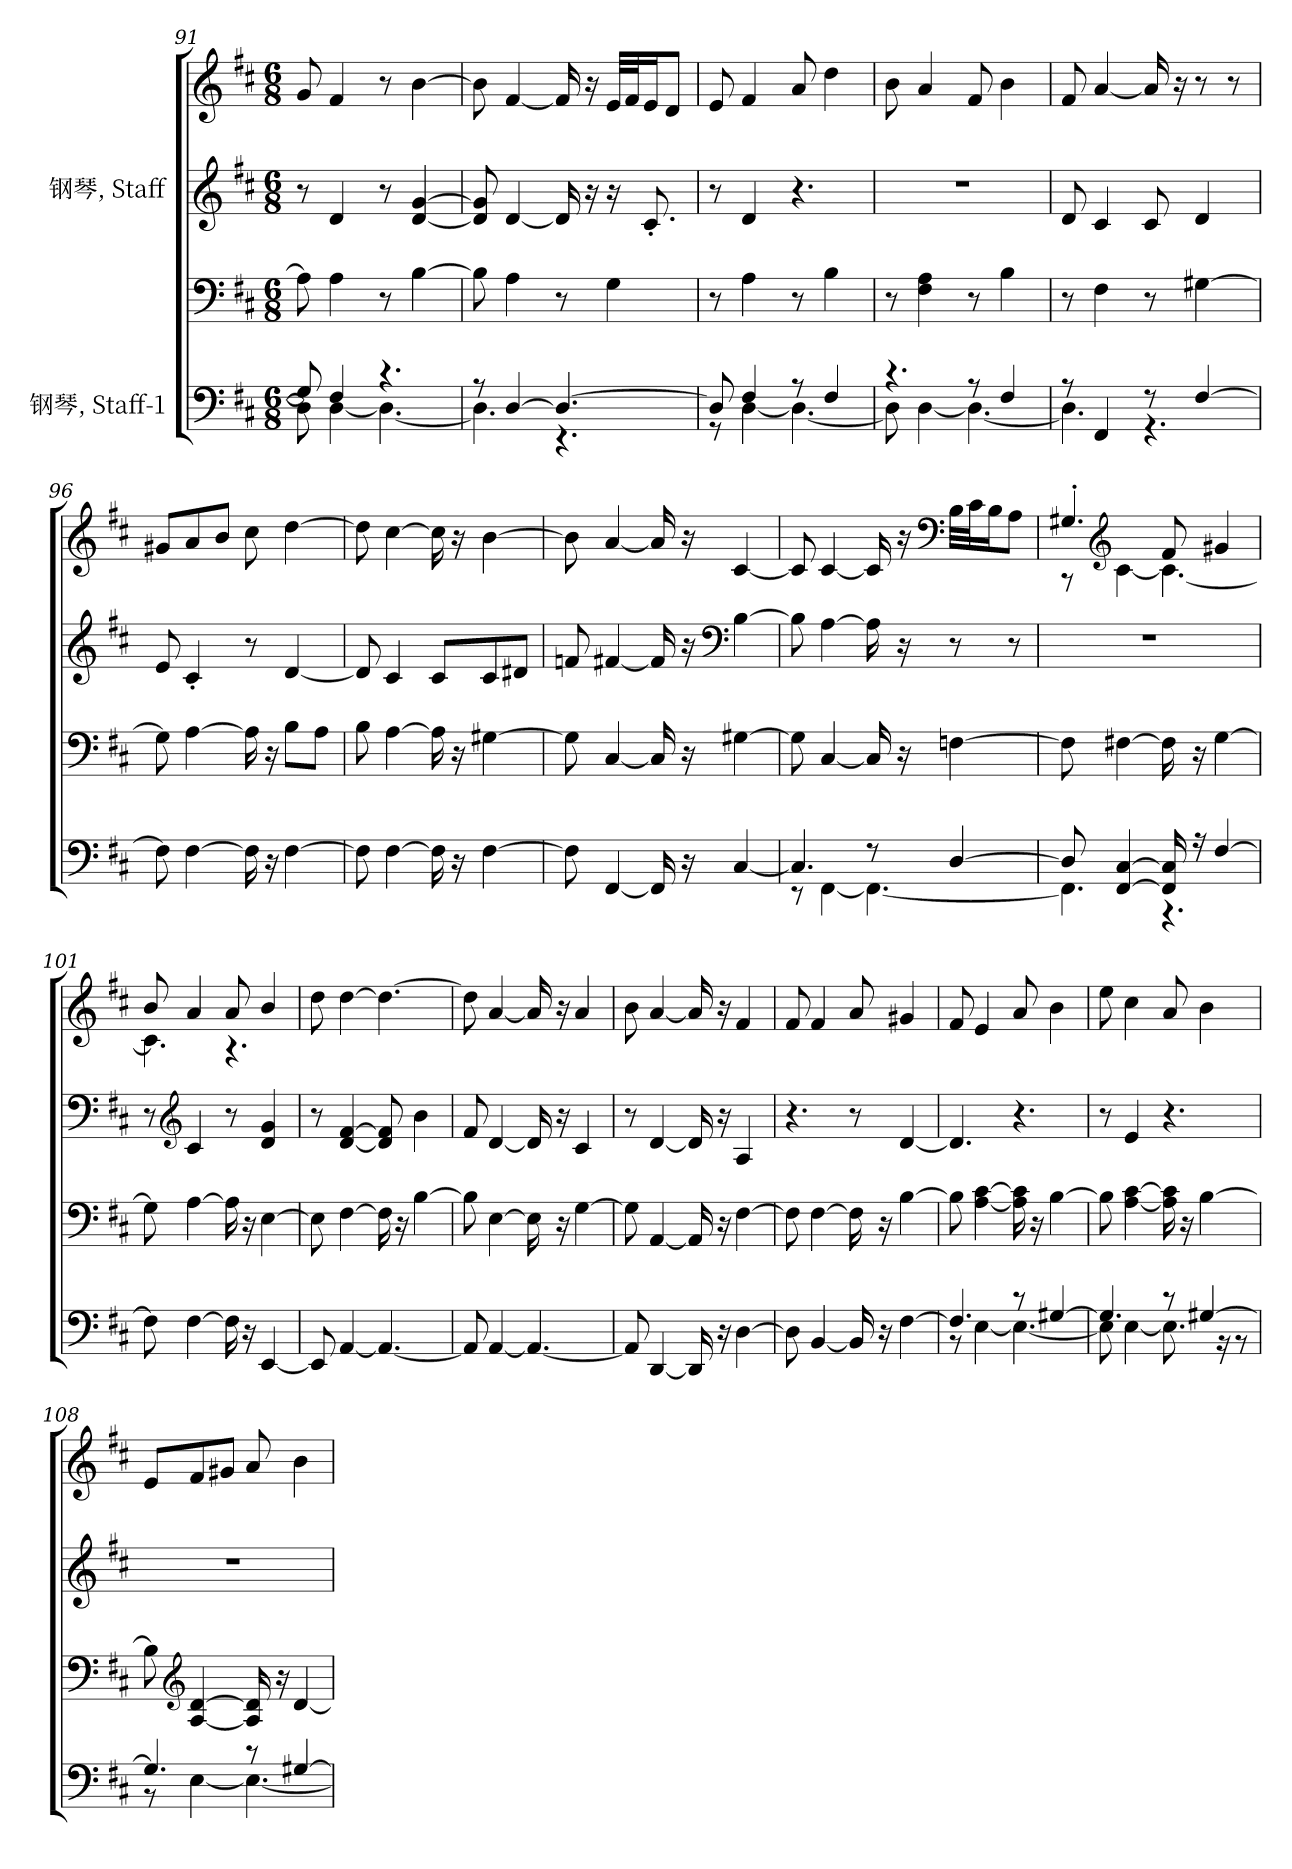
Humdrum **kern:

**kern	**kern	**kern	**kern
*part2	*part2	*part1	*part1
*staff4	*staff3	*staff2	*staff1
*I"钢琴, Staff-1	*	*I"钢琴, Staff	*
*clefF4	*clefF4	*clefG2	*clefG2
*k[f#c#]	*k[f#c#]	*k[f#c#]	*k[f#c#]
*M6/8	*M6/8	*M6/8	*M6/8
=91	=91	=91	=91
*^	*	*	*
8G/]	8D\]	8A\]	8r	8g/
4F#/	[4D\	4A\	4d/	4f#/
4.r	4.D\_	8r	8r	8r
.	.	[4B\	[4d/ [4g/	[4b\
!!LO:LB:g=z
=92	=92	=92	=92	=92
8r	4.D\]	8B\]	8d/] 8g/]	8b\]
[4D/	.	4A\	[4d/	[4f#/
4.D/_	4.r	8r	16d/]	16f#/]
.	.	.	16r	16r
.	.	4G\	16r	32e/LLL
.	.	.	.	32f#/J
.	.	.	8.c#'/	16e/J
.	.	.	.	8d/J
=93	=93	=93	=93	=93
8D/]	8r	8r	8r	8e/
4F#/	[4D\	4A\	4d/	4f#/
8r	4.D\_	8r	4.r	8a/
4F#/	.	4B\	.	4dd\
=94	=94	=94	=94	=94
4.r	8D\]	8r	2.r	8b\
.	[4D\	4F#\ 4A\	.	4a/
8r	4.D\_	8r	.	8f#/
4F#/	.	4B\	.	4b\
=95	=95	=95	=95	=95
8r	4.D\]	8r	8d/	8f#/
4FF#/	.	4F#\	4c#/	[4a/
8r	4.r	8r	8c#/	16a/]
.	.	.	.	16r
[4F#/	.	[4G#X\	4d/	8r
.	.	.	.	8r
*v	*v	*	*	*
=96	=96	=96	=96
8F#\]	8G#\]	8e/	8g#X/L
[4F#\	[4A\	4c#'/	8a/
.	.	.	8b/J
16F#\]	16A\]	8r	8cc#\
16r	16r	.	.
[4F#\	8B\L	[4d/	[4dd\
.	8A\J	.	.
!!LO:LB:g=z
=97	=97	=97	=97
8F#\]	8B\	8d/]	8dd\]
[4F#\	[4A\	4c#/	[4cc#\
16F#\]	16A\]	8c#/L	16cc#\]
16r	16r	.	16r
[4F#\	[4G#X\	8c#/	[4b\
.	.	8d#X/J	.
=98	=98	=98	=98
8F#\]	8G#\]	8fn/	8b\]
[4FF#/	[4C#/	[4f#X/	[4a/
16FF#/]	16C#/]	16f#/]	16a/]
16r	16r	16r	16r
*	*	*clefF4	*
[4C#/	[4G#X\	[4B\	[4c#/
=99	=99	=99	=99
*^	*	*	*
4.C#/]	8r	8G#\]	8B\]	8c#/]
.	[4FF#\	[4C#/	[4A\	[4c#/
8r	4.FF#\_	16C#/]	16A\]	16c#/]
.	.	16r	16r	16r
*	*	*	*	*clefF4
[4D/	.	[4Fn\	8r	32B\LLL
.	.	.	.	32c#\J
.	.	.	.	16B\J
.	.	.	8r	8A\J
=100	=100	=100	=100	=100
*	*	*	*	*^
8D/]	4.FF#\]	8F\]	2.r	4.G#X'/	8r
*	*	*	*	*clefG2	*
[4FF#/ [4C#/	.	[4F#X\	.	.	[4c#\
16FF#/] 16C#/]	4.r	16F#\]	.	8f#/	4.c#\_
16r	.	16r	.	.	.
[4F#/	.	[4G\	.	4g#X/	.
*v	*v	*	*	*	*
!!LO:PB:g=z	!!
=101	=101	=101	=101	=101
8F#\]	8G\]	8r	8b/	4.c#\]
*	*	*clefG2	*	*
[4F#\	[4A\	4c#/	4a/	.
16F#\]	16A\]	8r	8a/	4.r
16r	16r	.	.	.
[4EE/	[4E\	4d/ 4g/	4b/	.
*	*	*	*v	*v
=102	=102	=102	=102
8EE/]	8E\]	8r	8dd\
[4AA/	[4F#\	[4d/ [4f#/	[4dd\
4.AA/_	16F#\]	8d/] 8f#/]	4.dd\_
.	16r	.	.
.	[4B\	4b\	.
=103	=103	=103	=103
8AA/]	8B\]	8f#/	8dd\]
[4AA/	[4E\	[4d/	[4a/
4.AA/_	16E\]	16d/]	16a/]
.	16r	16r	16r
.	[4G\	4c#/	4a/
=104	=104	=104	=104
8AA/]	8G\]	8r	8b\
[4DD/	[4AA/	[4d/	[4a/
16DD/]	16AA/]	16d/]	16a/]
16r	16r	16r	16r
[4D\	[4F#\	4A/	4f#/
=105	=105	=105	=105
8D\]	8F#\]	4.r	8f#/
[4BB/	[4F#\	.	4f#/
16BB/]	16F#\]	8r	8a/
16r	16r	.	.
[4F#\	[4B\	[4d/	4g#X/
!!LO:LB:g=z
=106	=106	=106	=106
*^	*	*	*
4.F#/]	8r	8B\]	4.d/]	8f#/
.	[4E\	[4A\ [4c#\	.	4e/
8r	4.E\_	16A\] 16c#\]	4.r	8a/
.	.	16r	.	.
[4G#X/	.	[4B\	.	4b\
=107	=107	=107	=107	=107
4.G#/]	8E\]	8B\]	8r	8ee\
.	[4E\	[4A\ [4c#\	4e/	4cc#\
8r	8.E\]	16A\] 16c#\]	4.r	8a/
.	.	16r	.	.
[4G#X/	.	[4B\	.	4b\
.	16r	.	.	.
.	8r	.	.	.
=108	=108	=108	=108	=108
4.G#/]	8r	8B\]	2.r	8e/L
*	*	*clefG2	*	*
.	[4E\	[4A/ [4d/	.	8f#/
.	.	.	.	8g#X/J
8r	4.E\_	16A/] 16d/]	.	8a/
.	.	16r	.	.
[4G#X/	.	[4d/	.	4b\
*v	*v	*	*	*
=	=	=	=
*-	*-	*-	*-
